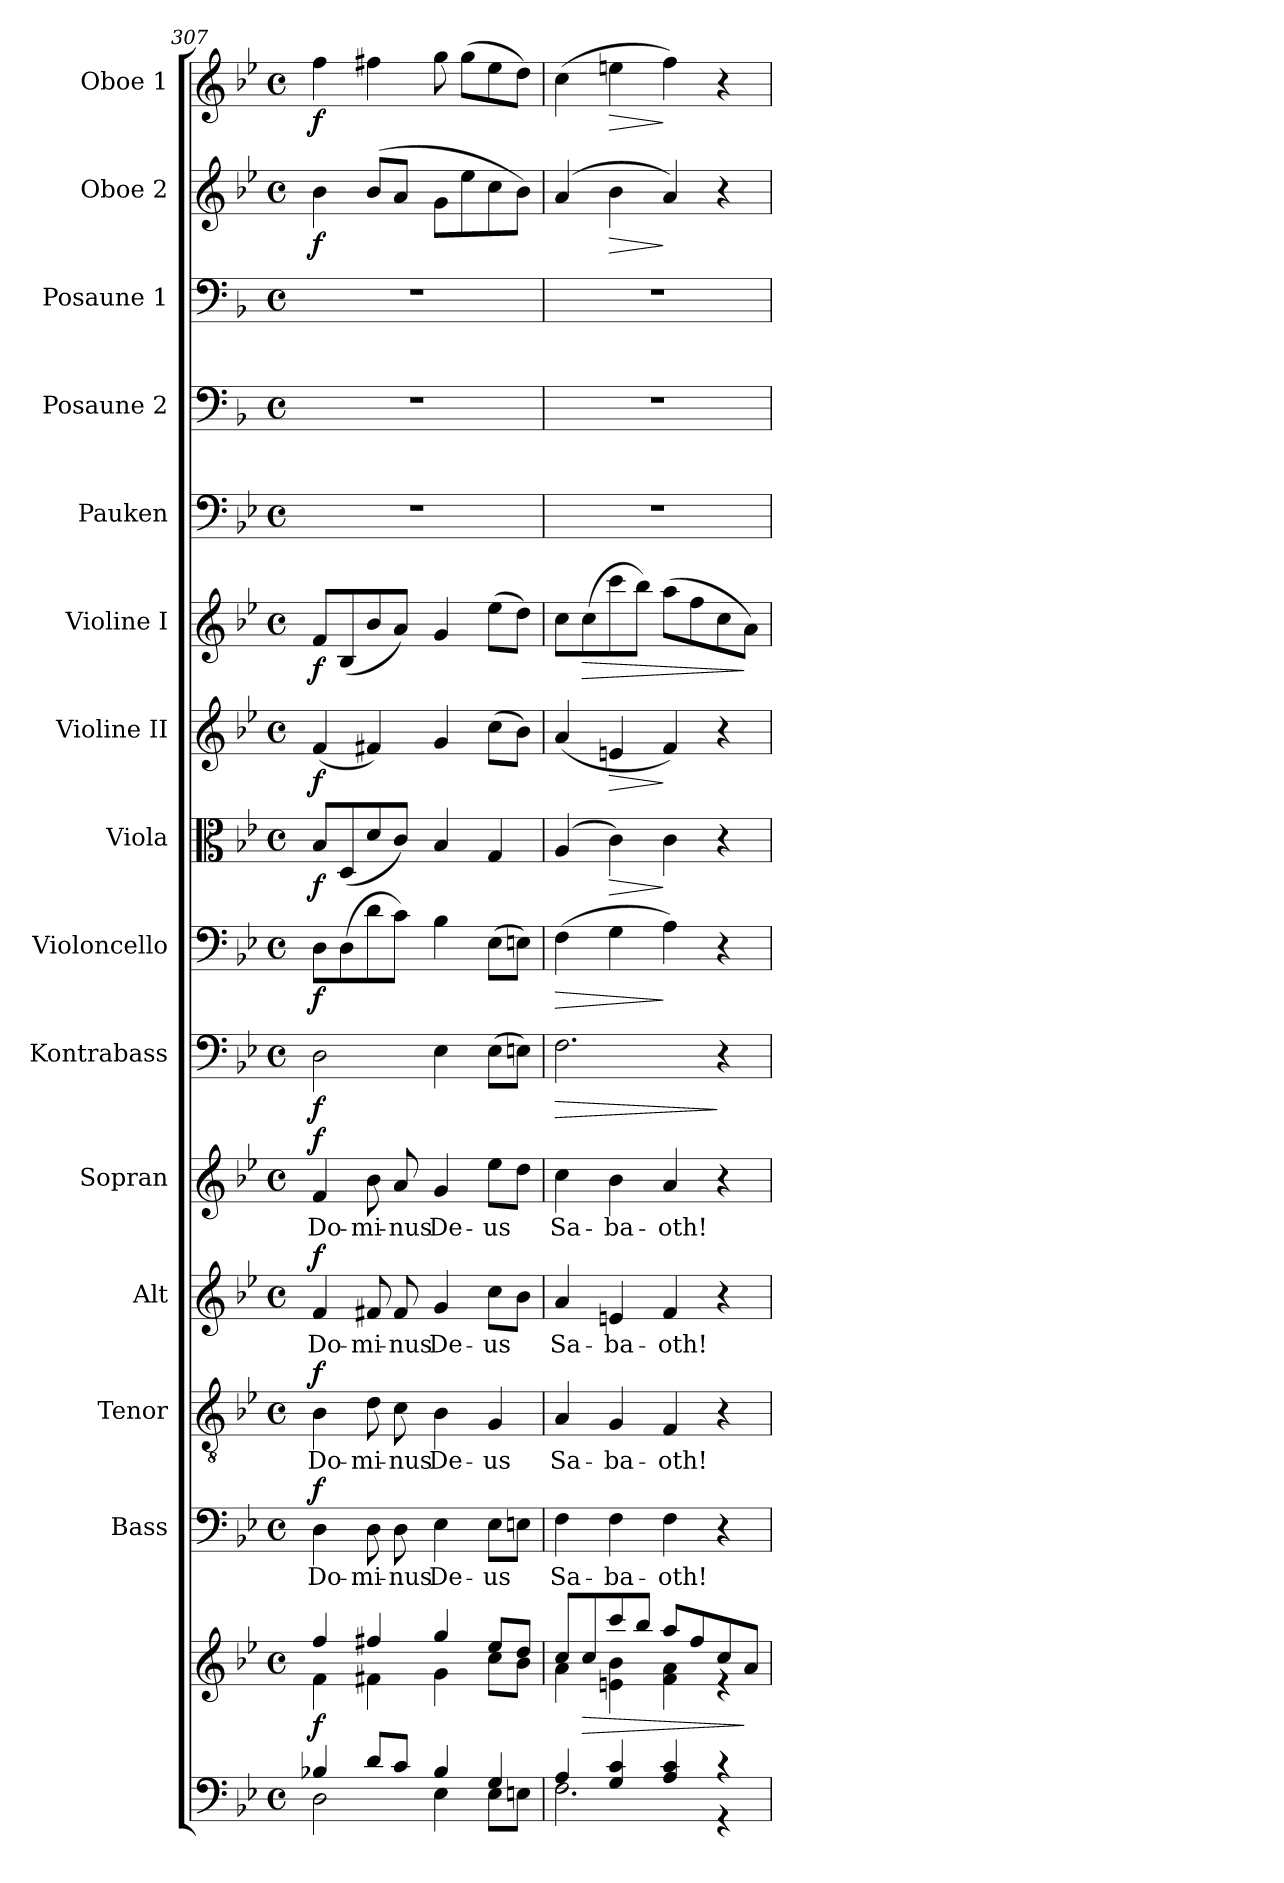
**kern	**kern	**dynam	**kern	**text	**dynam	**kern	**text	**dynam	**kern	**text	**dynam	**kern	**text	**dynam	**kern	**dynam	**kern	**dynam	**kern	**dynam	**kern	**dynam	**kern	**dynam	**kern	**kern	**kern	**kern	**dynam	**kern	**dynam
*part15	*part15	*part15	*part14	*part14	*part14	*part13	*part13	*part13	*part12	*part12	*part12	*part11	*part11	*part11	*part10	*part10	*part9	*part9	*part8	*part8	*part7	*part7	*part6	*part6	*part5	*part4	*part3	*part2	*part2	*part1	*part1
*staff16	*staff15	*staff15/16	*staff14	*staff14	*staff14	*staff13	*staff13	*staff13	*staff12	*staff12	*staff12	*staff11	*staff11	*staff11	*staff10	*staff10	*staff9	*staff9	*staff8	*staff8	*staff7	*staff7	*staff6	*staff6	*staff5	*staff4	*staff3	*staff2	*staff2	*staff1	*staff1
*	*	*	*I"Bass	*	*	*I"Tenor	*	*	*I"Alt	*	*	*I"Sopran	*	*	*I"Kontrabass	*	*I"Violoncello	*	*I"Viola	*	*I"Violine II	*	*I"Violine I	*	*I"Pauken	*I"Posaune 2	*I"Posaune 1	*I"Oboe 2	*	*I"Oboe 1	*
*	*	*	*I'B.	*	*	*I'T.	*	*	*I'A.	*	*	*I'S.	*	*	*I'Kb.	*	*I'Vc.	*	*I'Vla.	*	*I'Vl. II	*	*I'Vl. I	*	*I'Pk.	*I'Pos. 2	*I'Pos. 1	*I'Ob. 2	*	*I'Ob. 1	*
*clefF4	*clefG2	*	*clefF4	*	*	*clefGv2	*	*	*clefG2	*	*	*clefG2	*	*	*clefF4	*	*clefF4	*	*clefC3	*	*clefG2	*	*clefG2	*	*clefF4	*clefF4	*clefF4	*clefG2	*	*clefG2	*
*	*	*	*	*	*	*	*	*	*	*	*	*	*	*	*ITrd7c12	*	*	*	*	*	*	*	*	*	*	*ITrd4c7	*ITrd4c7	*	*	*	*
*k[b-e-]	*k[b-e-]	*	*k[b-e-]	*	*	*k[b-e-]	*	*	*k[b-e-]	*	*	*k[b-e-]	*	*	*k[b-e-]	*	*k[b-e-]	*	*k[b-e-]	*	*k[b-e-]	*	*k[b-e-]	*	*k[b-e-]	*k[b-e-]	*k[b-e-]	*k[b-e-]	*	*k[b-e-]	*
*B-:	*B-:	*	*B-:	*	*	*B-:	*	*	*B-:	*	*	*B-:	*	*	*B-:	*	*B-:	*	*B-:	*	*B-:	*	*B-:	*	*B-:	*B-:	*B-:	*B-:	*	*B-:	*
*M4/4	*M4/4	*	*M4/4	*	*	*M4/4	*	*	*M4/4	*	*	*M4/4	*	*	*M4/4	*	*M4/4	*	*M4/4	*	*M4/4	*	*M4/4	*	*M4/4	*M4/4	*M4/4	*M4/4	*	*M4/4	*
*met(c)	*met(c)	*	*met(c)	*	*	*met(c)	*	*	*met(c)	*	*	*met(c)	*	*	*met(c)	*	*met(c)	*	*met(c)	*	*met(c)	*	*met(c)	*	*met(c)	*met(c)	*met(c)	*met(c)	*	*met(c)	*
=307	=307	=307	=307	=307	=307	=307	=307	=307	=307	=307	=307	=307	=307	=307	=307	=307	=307	=307	=307	=307	=307	=307	=307	=307	=307	=307	=307	=307	=307	=307	=307
*^	*^	*	*	*	*	*	*	*	*	*	*	*	*	*	*	*	*	*	*	*	*	*	*	*	*	*	*	*	*	*	*
!	!	!	!	!LO:DY:b	!	!LO:LY:b	!LO:DY:a	!	!LO:LY:b	!LO:DY:a	!	!LO:LY:b	!LO:DY:a	!	!LO:LY:b	!LO:DY:a	!	!LO:DY:b	!	!LO:DY:b	!	!LO:DY:b	!	!LO:DY:b	!	!LO:DY:b	!	!	!	!	!LO:DY:b	!	!LO:DY:b
4B-X/	2D\	4ff/	4f\	f	4D\	Do-	f	4B-\	Do-	f	4f/	Do-	f	4f/	Do-	f	2DD\	f	8D\L	f	8B-/L	f	(<4f/	f	8f/L	f	1r	1r	1r	4b-\	f	4ff\	f
.	.	.	.	.	.	.	.	.	.	.	.	.	.	.	.	.	.	.	(>8D\	.	(<8D/	.	.	.	(<8B-/	.	.	.	.	.	.	.	.
!	!	!	!	!	!	!LO:LY:b	!	!	!LO:LY:b	!	!	!LO:LY:b	!	!	!LO:LY:b	!	!	!	!	!	!	!	!	!	!	!	!	!	!	!	!	!	!
8d/L	.	4ff#X/	4f#X\	.	8D\	-mi-	.	8d\	-mi-	.	8f#X/	-mi-	.	8b-\	-mi-	.	.	.	8d\	.	8d/	.	4f#X/)	.	8b-/	.	.	.	.	(>8b-/L	.	4ff#X\	.
!	!	!	!	!	!	!LO:LY:b	!	!	!LO:LY:b	!	!	!LO:LY:b	!	!	!LO:LY:b	!	!	!	!	!	!	!	!	!	!	!	!	!	!	!	!	!	!
8c/J	.	.	.	.	8D\	-nus	.	8c\	-nus	.	8f#/	-nus	.	8a/	-nus	.	.	.	8c\J)	.	8c/J)	.	.	.	8a/J)	.	.	.	.	8a/J	.	.	.
!	!	!	!	!	!	!LO:LY:b	!	!	!LO:LY:b	!	!	!LO:LY:b	!	!	!LO:LY:b	!	!	!	!	!	!	!	!	!	!	!	!	!	!	!	!	!	!
4B-/	4E-\	4gg/	4g\	.	4E-\	De-	.	4B-\	De-	.	4g/	De-	.	4g/	De-	.	4EE-\	.	4B-\	.	4B-/	.	4g/	.	4g/	.	.	.	.	8g\L	.	8gg\	.
.	.	.	.	.	.	.	.	.	.	.	.	.	.	.	.	.	.	.	.	.	.	.	.	.	.	.	.	.	.	8ee-\	.	(>8gg\L	.
!	!	!	!	!	!	!LO:LY:b	!	!	!LO:LY:b	!	!	!LO:LY:b	!	!	!LO:LY:b	!	!	!	!	!	!	!	!	!	!	!	!	!	!	!	!	!	!
4G/	8E-\L	8ee-/L	8cc\L	.	8E-\L	-us	.	4G/	-us	.	8cc\L	-us	.	8ee-\L	-us	.	(>8EE-\L	.	(>8E-\L	.	4G/	.	(>8cc\L	.	(>8ee-\L	.	.	.	.	8cc\	.	8ee-\	.
.	8En\J	8dd/J	8b-\J	.	8En\J	.	.	.	.	.	8b-\J	.	.	8dd\J	.	.	8EEn\J)	.	8En\J)	.	.	.	8b-\J)	.	8dd\J)	.	.	.	.	8b-\J)	.	8dd\J)	.
=308	=308	=308	=308	=308	=308	=308	=308	=308	=308	=308	=308	=308	=308	=308	=308	=308	=308	=308	=308	=308	=308	=308	=308	=308	=308	=308	=308	=308	=308	=308	=308	=308	=308
!	!	!	!	!	!	!LO:LY:b	!	!	!LO:LY:b	!	!	!LO:LY:b	!	!	!LO:LY:b	!	!	!LO:HP:b	!	!LO:HP:b	!	!	!	!	!	!	!	!	!	!	!	!	!
4A/	2.F\	8cc/L	4a\	.	4F\	Sa-	.	4A/	Sa-	.	4a/	Sa-	.	4cc\	Sa-	.	2.FF\	>	(>4F\	>	(4A/	.	(<4a/	.	8cc\L	.	1r	1r	1r	(4a/	.	(>4cc\	.
!	!	!	!	!LO:HP:b	!	!	!	!	!	!	!	!	!	!	!	!	!	!	!	!	!	!	!	!	!	!LO:HP:b	!	!	!	!	!	!	!
.	.	8cc/	.	>	.	.	.	.	.	.	.	.	.	.	.	.	.	.	.	.	.	.	.	.	(>8cc\	>	.	.	.	.	.	.	.
!	!	!	!	!	!	!LO:LY:b	!	!	!LO:LY:b	!	!	!LO:LY:b	!	!	!LO:LY:b	!	!	!	!	!	!	!LO:HP:b	!	!LO:HP:b	!	!	!	!	!	!	!LO:HP:b	!	!LO:HP:b
4G/ 4c/	.	8ccc/	4en\ 4b-\	.	4F\	-ba-	.	4G/	-ba-	.	4en/	-ba-	.	4b-\	-ba-	.	.	.	4G\	.	4c\)	>	4en/	>	8ccc\	.	.	.	.	4b-\	>	4een\	>
.	.	8bb-/J	.	.	.	.	.	.	.	.	.	.	.	.	.	.	.	.	.	.	.	.	.	.	8bb-\J)	.	.	.	.	.	.	.	.
!	!	!	!	!	!	!LO:LY:b	!	!	!LO:LY:b	!	!	!LO:LY:b	!	!	!LO:LY:b	!	!	!	!	!	!	!	!	!	!	!	!	!	!	!	!	!	!
4A/ 4c/	.	8aa/L	4f\ 4a\	.	4F\	-oth!	.	4F/	-oth!	.	4f/	-oth!	.	4a/	-oth!	.	.	.	4A\)	]	4c\	]	4f/)	]	(>8aa\L	.	.	.	.	4a/)	]	4ff\)	]
.	.	8ff/	.	.	.	.	.	.	.	.	.	.	.	.	.	.	.	.	.	.	.	.	.	.	8ff\	.	.	.	.	.	.	.	.
4r	4r	8cc/	4re	.	4r	.	.	4r	.	.	4r	.	.	4r	.	.	4r	]	4r	.	4r	.	4r	.	8cc\	.	.	.	.	4r	.	4r	.
.	.	8a/J	.	]	.	.	.	.	.	.	.	.	.	.	.	.	.	.	.	.	.	.	.	.	8a\J)	]	.	.	.	.	.	.	.
*v	*v	*	*	*	*	*	*	*	*	*	*	*	*	*	*	*	*	*	*	*	*	*	*	*	*	*	*	*	*	*	*	*	*
*	*v	*v	*	*	*	*	*	*	*	*	*	*	*	*	*	*	*	*	*	*	*	*	*	*	*	*	*	*	*	*	*	*
=	=	=	=	=	=	=	=	=	=	=	=	=	=	=	=	=	=	=	=	=	=	=	=	=	=	=	=	=	=	=	=
*-	*-	*-	*-	*-	*-	*-	*-	*-	*-	*-	*-	*-	*-	*-	*-	*-	*-	*-	*-	*-	*-	*-	*-	*-	*-	*-	*-	*-	*-	*-	*-
